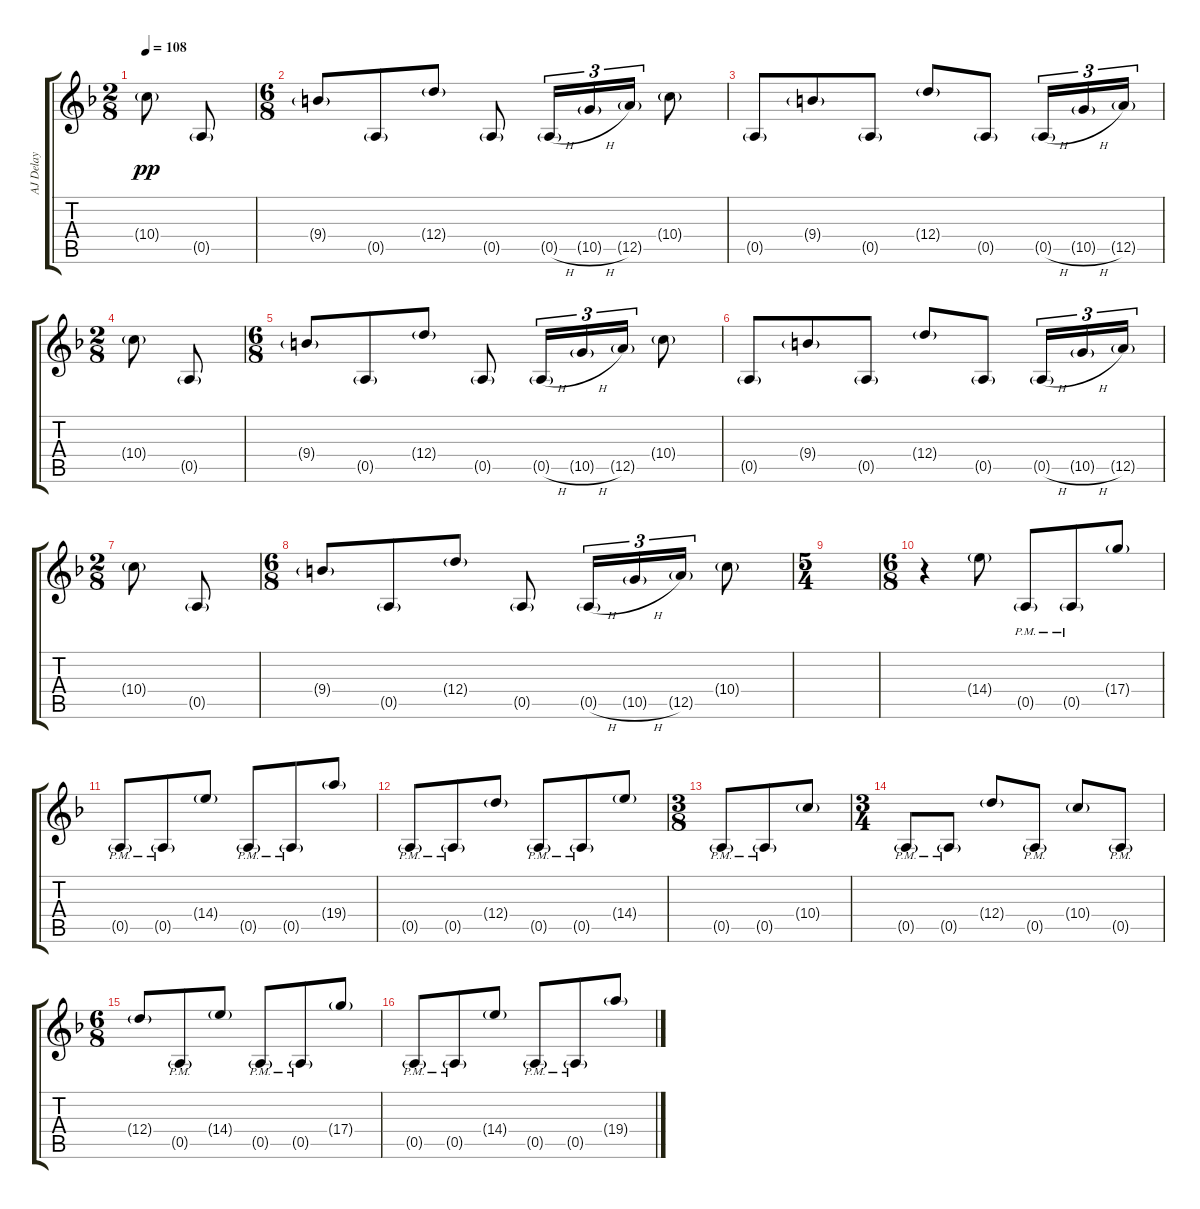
\track ("AJ Delay" "AJ Delay") {instrument overdrivenguitar}
\staff {score tabs}
\tuning (E4 B3 G3 D3 A2 D2) {hide}
\ts (2 8)
\tempo 108
\clef g2
\ks dminor
10.4{g}.8{dy pp} 0.5{g}.8 |
\ts (6 8)
9.4{g}.8 0.5{g}.8 12.4{g}.8 0.5{g}.8 0.5{h g}.16{tu (3 2)} 10.5{h g}.16{tu (3 2)} 12.5{g}.16{tu (3 2)} 10.4{g}.8 |
0.5{g}.8 9.4{g}.8 0.5{g}.8 12.4{g}.8 0.5{g}.8 0.5{h g}.16{tu (3 2)} 10.5{h g}.16{tu (3 2)} 12.5{g}.16{tu (3 2)} |
\ts (2 8)
10.4{g}.8 0.5{g}.8 |
\ts (6 8)
9.4{g}.8 0.5{g}.8 12.4{g}.8 0.5{g}.8 0.5{h g}.16{tu (3 2)} 10.5{h g}.16{tu (3 2)} 12.5{g}.16{tu (3 2)} 10.4{g}.8 |
0.5{g}.8 9.4{g}.8 0.5{g}.8 12.4{g}.8 0.5{g}.8 0.5{h g}.16{tu (3 2)} 10.5{h g}.16{tu (3 2)} 12.5{g}.16{tu (3 2)} |
\ts (2 8)
10.4{g}.8 0.5{g}.8 |
\ts (6 8)
9.4{g}.8 0.5{g}.8 12.4{g}.8 0.5{g}.8 0.5{h g}.16{tu (3 2)} 10.5{h g}.16{tu (3 2)} 12.5{g}.16{tu (3 2)} 10.4{g}.8 |
\ts (5 4)
|
\ts (6 8)
r.4 14.4{g}.8{volume 8} 0.5{g pm}.8 0.5{g pm}.8 17.4{g}.8 |
0.5{g pm}.8 0.5{g pm}.8 14.4{g}.8 0.5{g pm}.8 0.5{g pm}.8 19.4{g}.8 |
0.5{g pm}.8 0.5{g pm}.8 12.4{g}.8 0.5{g pm}.8 0.5{g pm}.8 14.4{g}.8 |
\ts (3 8)
0.5{g pm}.8 0.5{g pm}.8 10.4{g}.8 |
\ts (3 4)
0.5{g pm}.8 0.5{g pm}.8 12.4{g}.8 0.5{g pm}.8 10.4{g}.8 0.5{g pm}.8 |
\ts (6 8)
12.4{g}.8 0.5{g pm}.8 14.4{g}.8 0.5{g pm}.8 0.5{g pm}.8 17.4{g}.8 |
0.5{g pm}.8 0.5{g pm}.8 14.4{g}.8 0.5{g pm}.8 0.5{g pm}.8 19.4{g}.8
